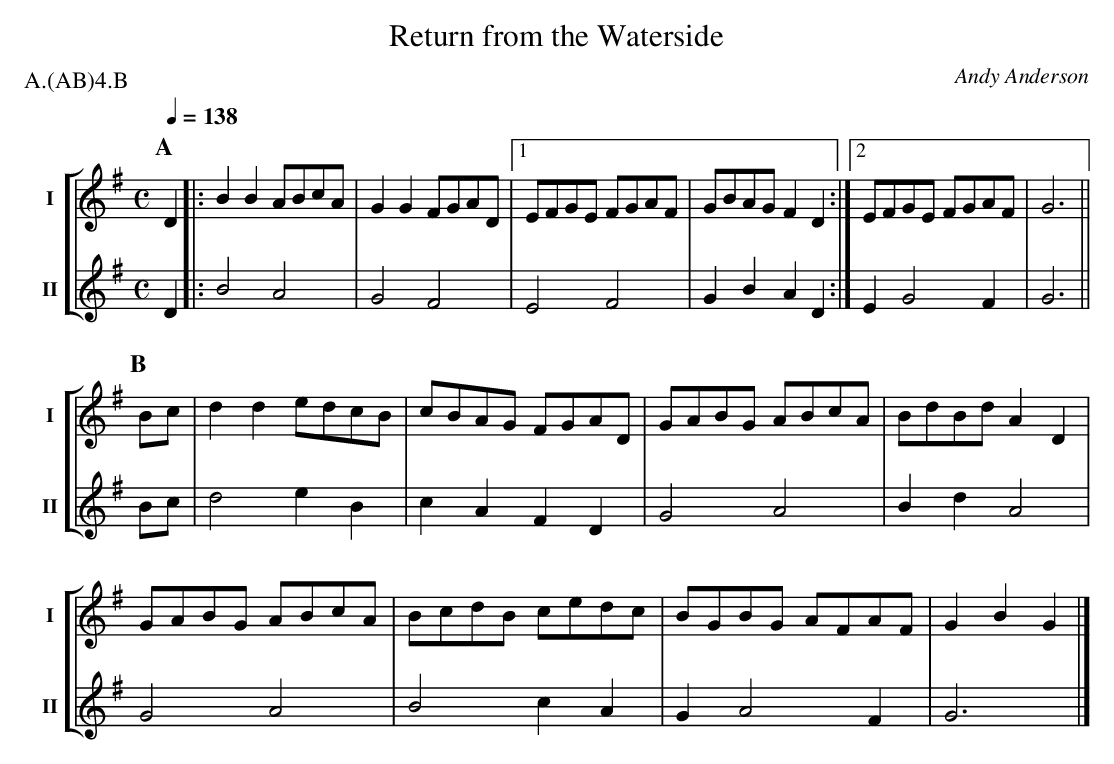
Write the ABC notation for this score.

X:1
T:Return from the Waterside
M:C
C:Andy Anderson
L:1/8
Q:1/4=138
P:A.(AB)4.B
K:G
%%staves [1 2]
V:1    clef=treble  nm="I"      snm="I"        %%
V:2    clef=treble  nm="II"     snm="II"       %%
P:A
V:1     % melody
D2 |: B2 B2 ABcA | G2 G2 FGAD |1 EFGE FGAF | GBAG F2 D2 :|2 EFGE FGAF | G6 ||
V:2     % harmony
D2 |: B4 A4 | G4 F4 |1 E4 F4 | G2 B2 A2 D2 :|2 E2 G4 F2 | G6 ||
P:B
V:1     % melody
Bc | d2 d2 edcB | cBAG FGAD | GABG ABcA | BdBd A2 D2 |
GABG ABcA | BcdB cedc | BGBG AFAF | G2 B2 G2 |]
V:2     % harmony
Bc | d4 e2 B2 | c2 A2 F2 D2 | G4 A4 | B2 d2 A4 |
G4 A4 | B4 c2 A2 | G2 A4 F2 | G6 |]
